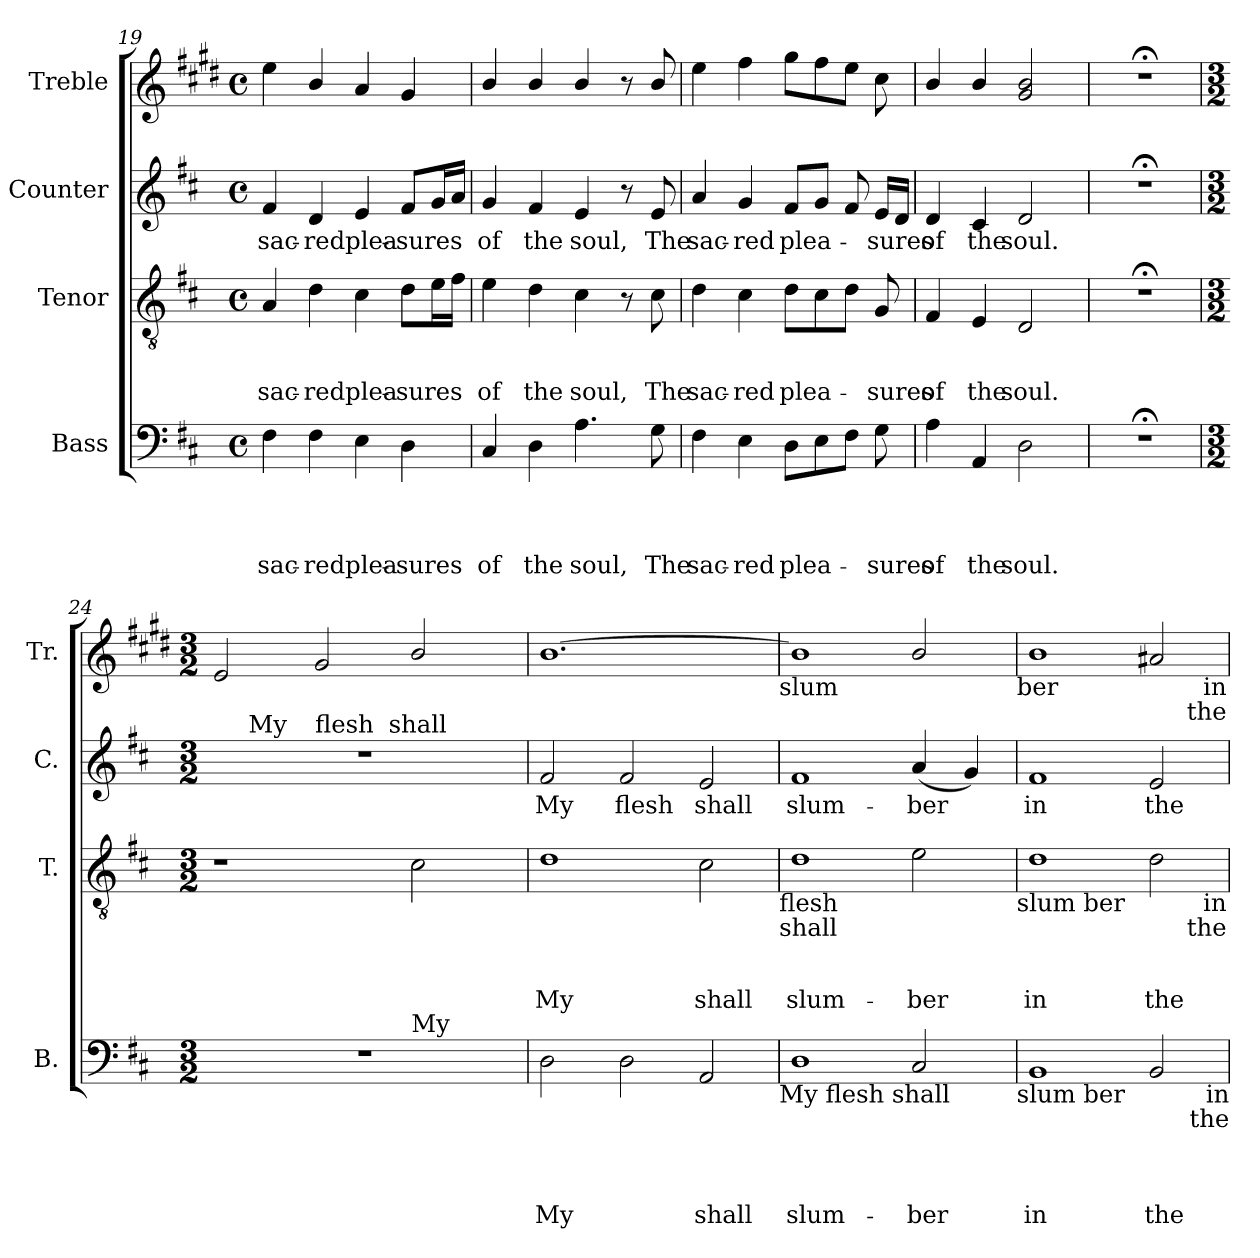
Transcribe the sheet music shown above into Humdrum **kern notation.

**kern	**text	**text	**text	**text	**kern	**text	**text	**text	**kern	**text	**kern
*part4	*part4	*part4	*part4	*part4	*part3	*part3	*part3	*part3	*part2	*part2	*part1
*staff4	*staff4	*staff4	*staff4	*staff4	*staff3	*staff3	*staff3	*staff3	*staff2	*staff2	*staff1
*I"Bass	*	*	*	*	*I"Tenor	*	*	*	*I"Counter	*	*I"Treble
*I'B.	*	*	*	*	*I'T.	*	*	*	*I'C.	*	*I'Tr.
*clefF4	*	*	*	*	*clefGv2	*	*	*	*clefG2	*	*clefG2
*	*	*	*	*	*	*	*	*	*	*	*ITrd1c2
*k[f#c#]	*	*	*	*	*k[f#c#]	*	*	*	*k[f#c#]	*	*k[f#c#]
*D:	*	*	*	*	*D:	*	*	*	*D:	*	*D:
*M4/4	*	*	*	*	*M4/4	*	*	*	*M4/4	*	*M4/4
*met(c)	*	*	*	*	*met(c)	*	*	*	*met(c)	*	*met(c)
=19	=19	=19	=19	=19	=19	=19	=19	=19	=19	=19	=19
!	!	!	!	!LO:LY:a	!	!	!	!LO:LY:a	!	!LO:LY:b	!
4F#\	.	.	.	sac-	4A/	.	.	sac-	4f#/	sac-	4dd\
!	!	!	!	!LO:LY:a	!	!	!	!LO:LY:a	!	!LO:LY:b	!
4F#\	.	.	.	-redplea-	4d\	.	.	-redplea-	4d/	-redplea-	4a/
4E\	.	.	.	.	4c#\	.	.	.	4e/	.	4g/
!	!	!	!	!LO:LY:a	!	!	!	!LO:LY:a	!	!LO:LY:b	!
4D\	.	.	.	-sures	8d\L	.	.	-sures	8f#/L	-sures	4f#/
.	.	.	.	.	16e\L	.	.	.	16g/L	.	.
.	.	.	.	.	16f#\JJ	.	.	.	16a/JJ	.	.
!!LO:LB:g=z
=20	=20	=20	=20	=20	=20	=20	=20	=20	=20	=20	=20
!	!	!	!	!LO:LY:a	!	!	!	!LO:LY:a	!	!LO:LY:b	!
4C#/	.	.	.	of	4e\	.	.	of	4g/	of	4a/
!	!	!	!	!LO:LY:a	!	!	!	!LO:LY:a	!	!LO:LY:b	!
4D\	.	.	.	the	4d\	.	.	the	4f#/	the	4a/
!	!	!	!	!LO:LY:a	!	!	!	!LO:LY:a	!	!LO:LY:b	!
4.A\	.	.	.	soul,	4c#\	.	.	soul,	4e/	soul,	4a/
.	.	.	.	.	8r	.	.	.	8r	.	8r
!	!	!	!	!LO:LY:a	!	!	!	!LO:LY:a	!	!LO:LY:b	!
8G\	.	.	.	The	8c#\	.	.	The	8e/	The	8a/
=21	=21	=21	=21	=21	=21	=21	=21	=21	=21	=21	=21
!	!	!	!	!LO:LY:a	!	!	!	!LO:LY:a	!	!LO:LY:b	!
4F#\	.	.	.	sac-	4d\	.	.	sac-	4a/	sac-	4dd\
!	!	!	!	!LO:LY:a	!	!	!	!LO:LY:a	!	!LO:LY:b	!
4E\	.	.	.	-red	4c#\	.	.	-red	4g/	-red	4ee\
!	!	!	!	!LO:LY:a	!	!	!	!LO:LY:a	!	!LO:LY:b	!
8D\L	.	.	.	plea-	8d\L	.	.	plea-	8f#/L	plea-	8ff#\L
8E\	.	.	.	.	8c#\	.	.	.	8g/J	.	8ee\
8F#\J	.	.	.	.	8d\J	.	.	.	8f#/	.	8dd\J
!	!	!	!	!LO:LY:a	!	!	!	!LO:LY:a	!	!LO:LY:b	!
8G\	.	.	.	-sures	8G/	.	.	-sures	16e/LL	-sures	8b\
.	.	.	.	.	.	.	.	.	16d/JJ	.	.
=22	=22	=22	=22	=22	=22	=22	=22	=22	=22	=22	=22
!	!	!	!	!LO:LY:a	!	!	!	!LO:LY:a	!	!LO:LY:b	!
4A\	.	.	.	of	4F#/	.	.	of	4d/	of	4a/
!	!	!	!	!LO:LY:a	!	!	!	!LO:LY:a	!	!LO:LY:b	!
4AA/	.	.	.	the	4E/	.	.	the	4c#/	the	4a/
!	!	!	!	!LO:LY:a	!	!	!	!LO:LY:a	!	!LO:LY:b	!
2D\	.	.	.	soul.	2D/	.	.	soul.	2d/	soul.	2f#/ 2a/
=23	=23	=23	=23	=23	=23	=23	=23	=23	=23	=23	=23
1r;<	.	.	.	.	1r;<	.	.	.	1r;<	.	1r;<
=24	=24	=24	=24	=24	=24	=24	=24	=24	=24	=24	=24
*M3/2	*	*	*	*	*M3/2	*	*	*	*M3/2	*	*M3/2
!LO:N:vis=1	!	!	!	!	!	!	!	!	!LO:N:vis=1	!	!
*^	*	*	*	*	*	*	*	*	*^	*	*
*	*	*	*	*	*	*	*	*	*	*	*^	*	*
*	*	*	*	*	*	*	*	*	*	*	*	*^	*	*
1.r	1ryy	.	.	.	.	1r	.	.	.	1.r	8ryy	2ryy	2...ryy	.	2d/
!	!	!	!	!	!	!	!	!	!	!	!LO:TX:a:t=My	!	!	!	!
.	.	.	.	.	.	.	.	.	.	.	1ryy	.	.	.	.
!	!	!	!	!	!	!	!	!	!	!	!	!LO:TX:a:t=flesh	!	!	!
.	.	.	.	.	.	.	.	.	.	.	.	1ryy	.	.	2f#/
!	!	!	!	!	!	!	!	!	!	!	!	!	!LO:TX:a:t=shall	!	!
.	.	.	.	.	.	.	.	.	.	.	.	.	2ryy	.	.
!	!LO:TX:a:t=My	!	!	!	!	!	!	!	!	!	!	!	!	!	!
.	2ryy	.	.	.	.	2c#\	.	.	.	.	.	.	.	.	2a/
.	.	.	.	.	.	.	.	.	.	.	4.ryy	.	.	.	.
.	.	.	.	.	.	.	.	.	.	.	.	.	16ryy	.	.
!!LO:LB:g=z
=25	=25	=25	=25	=25	=25	=25	=25	=25	=25	=25	=25	=25	=25	=25	=25
!	!	!	!	!	!LO:LY:a	!	!	!	!LO:LY:a	!	!	!	!	!LO:LY:b	!
*v	*v	*	*	*	*	*	*	*	*	*v	*v	*v	*v	*	*
2D\	.	.	.	My	1d	.	.	My	2f#/	My	[<1.a
!	!	!	!	!	!	!	!	!	!	!LO:LY:b	!
2D\	.	.	.	.	.	.	.	.	2f#/	flesh	.
!	!	!	!	!LO:LY:a	!	!	!	!LO:LY:a	!	!LO:LY:b	!
2AA/	.	.	.	shall	2c#\	.	.	shall	2e/	shall	.
!	!	!	!	!	!	!	!	!	!	!	!LO:TX:b:t=slum
!	!	!	!	!	!LO:TX:b:t=flesh	!	!	!	!	!	!
!	!	!	!	!	!LO:TX:b:t=shall	!	!	!	!	!	!
!LO:TX:b:t=My flesh shall	!	!	!	!	!	!	!	!	!	!	!
=26	=26	=26	=26	=26	=26	=26	=26	=26	=26	=26	=26
!	!	!	!	!LO:LY:a	!	!	!	!LO:LY:a	!	!LO:LY:b	!
1D	.	.	.	slum-	1d	.	.	slum-	1f#	slum-	1a]
!	!	!	!	!LO:LY:a	!	!	!	!LO:LY:a	!	!LO:LY:b	!
2C#/	.	.	.	-ber	2e\	.	.	-ber	(<4a/	-ber	2a/
.	.	.	.	.	.	.	.	.	4g/)	.	.
!	!	!	!	!	!	!	!	!	!	!	!LO:TX:b:t=ber
!	!	!	!	!	!LO:TX:b:t=slum ber	!	!	!	!	!	!
!LO:TX:b:t=slum ber	!	!	!	!	!	!	!	!	!	!	!
=27	=27	=27	=27	=27	=27	=27	=27	=27	=27	=27	=27
!	!	!	!	!LO:LY:a	!	!	!	!LO:LY:a	!	!LO:LY:b	!
1BB	.	.	.	in	1d	.	.	in	1f#	in	1a
!	!	!	!	!LO:LY:a	!	!	!	!LO:LY:a	!	!LO:LY:b	!
2BB/	.	.	.	the	2d\	.	.	the	2e/	the	2g#X/
!	!	!	!	!	!	!	!	!	!	!	!LO:TX:b:t=in
!	!	!	!	!	!	!	!	!	!	!	!LO:TX:b:t=the
!	!	!	!	!	!LO:TX:b:t=in	!	!	!	!	!	!
!	!	!	!	!	!LO:TX:b:t=the	!	!	!	!	!	!
!LO:TX:b:t=in	!	!	!	!	!	!	!	!	!	!	!
!LO:TX:b:t=the	!	!	!	!	!	!	!	!	!	!	!
=	=	=	=	=	=	=	=	=	=	=	=
*-	*-	*-	*-	*-	*-	*-	*-	*-	*-	*-	*-
